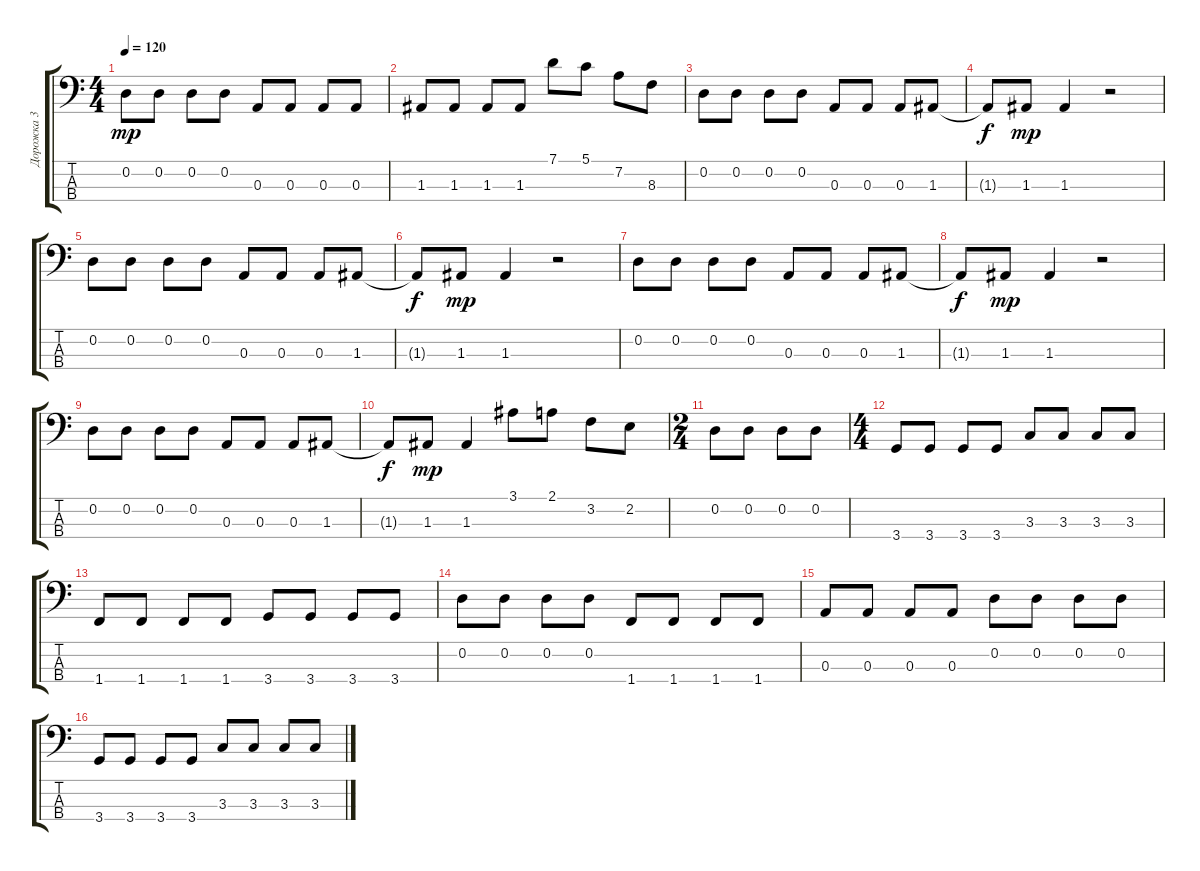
\track ("Дорожка 3" "Дорожка 3") {instrument electricbassfinger}
\staff {score tabs}
\tuning (G2 D2 A1 E1) {hide}
\ts (4 4)
\tempo 120
\clef f4
\ks c
0.2.8{dy mp} 0.2.8 0.2.8 0.2.8 0.3.8 0.3.8 0.3.8 0.3.8 |
1.3.8 1.3.8 1.3.8 1.3.8 7.1.8 5.1.8 7.2.8 8.3.8 |
0.2.8 0.2.8 0.2.8 0.2.8 0.3.8 0.3.8 0.3.8 1.3.8 |
1.3{t}.8{dy f} 1.3.8{dy mp} 1.3.4 r.2 |
0.2.8 0.2.8 0.2.8 0.2.8 0.3.8 0.3.8 0.3.8 1.3.8 |
1.3{t}.8{dy f} 1.3.8{dy mp} 1.3.4 r.2 |
0.2.8 0.2.8 0.2.8 0.2.8 0.3.8 0.3.8 0.3.8 1.3.8 |
1.3{t}.8{dy f} 1.3.8{dy mp} 1.3.4 r.2 |
0.2.8 0.2.8 0.2.8 0.2.8 0.3.8 0.3.8 0.3.8 1.3.8 |
1.3{t}.8{dy f} 1.3.8{dy mp} 1.3.4 3.1.8 2.1.8 3.2.8 2.2.8 |
\ts (2 4)
0.2.8 0.2.8 0.2.8 0.2.8 |
\ts (4 4)
3.4.8 3.4.8 3.4.8 3.4.8 3.3.8 3.3.8 3.3.8 3.3.8 |
1.4.8 1.4.8 1.4.8 1.4.8 3.4.8 3.4.8 3.4.8 3.4.8 |
0.2.8 0.2.8 0.2.8 0.2.8 1.4.8 1.4.8 1.4.8 1.4.8 |
0.3.8 0.3.8 0.3.8 0.3.8 0.2.8 0.2.8 0.2.8 0.2.8 |
3.4.8 3.4.8 3.4.8 3.4.8 3.3.8 3.3.8 3.3.8 3.3.8
